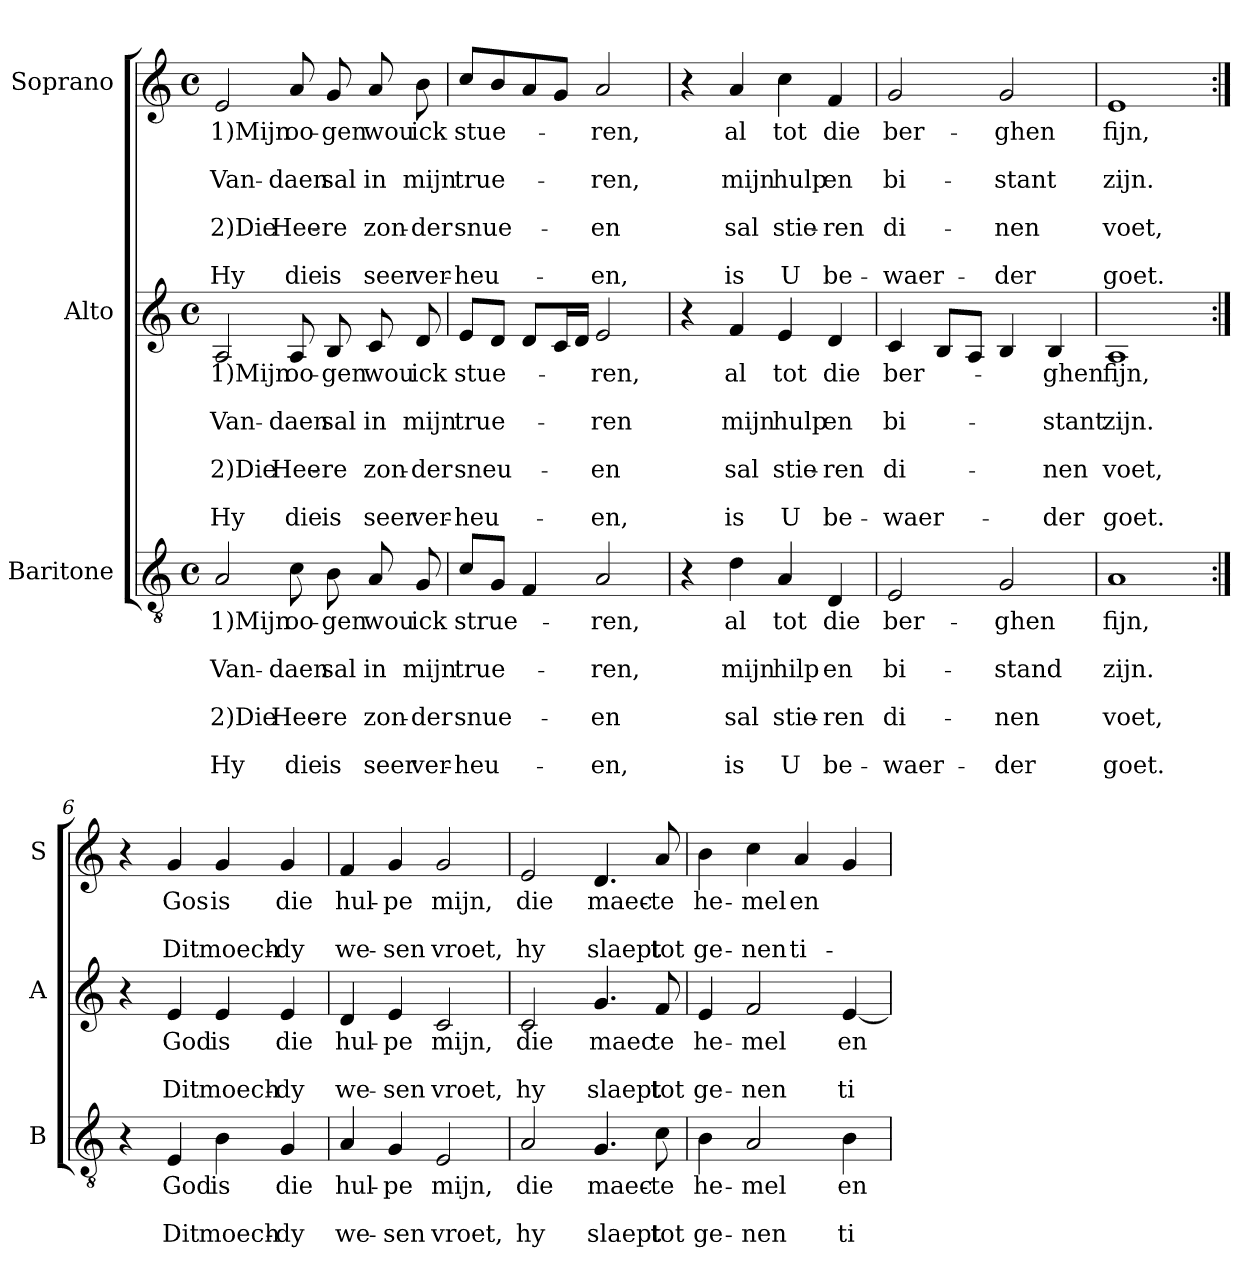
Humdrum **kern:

**kern	**text	**text	**text	**text	**text	**text	**text	**kern	**text	**text	**text	**text	**text	**text	**text	**kern	**text	**text	**text	**text	**text	**text	**text
*part3	*part3	*part3	*part3	*part3	*part3	*part3	*part3	*part2	*part2	*part2	*part2	*part2	*part2	*part2	*part2	*part1	*part1	*part1	*part1	*part1	*part1	*part1	*part1
*staff3	*staff3	*staff3	*staff3	*staff3	*staff3	*staff3	*staff3	*staff2	*staff2	*staff2	*staff2	*staff2	*staff2	*staff2	*staff2	*staff1	*staff1	*staff1	*staff1	*staff1	*staff1	*staff1	*staff1
*I"Baritone	*	*	*	*	*	*	*	*I"Alto	*	*	*	*	*	*	*	*I"Soprano	*	*	*	*	*	*	*
*I'B	*	*	*	*	*	*	*	*I'A	*	*	*	*	*	*	*	*I'S	*	*	*	*	*	*	*
*clefGv2	*	*	*	*	*	*	*	*clefG2	*	*	*	*	*	*	*	*clefG2	*	*	*	*	*	*	*
*k[]	*	*	*	*	*	*	*	*k[]	*	*	*	*	*	*	*	*k[]	*	*	*	*	*	*	*
*C:	*	*	*	*	*	*	*	*C:	*	*	*	*	*	*	*	*C:	*	*	*	*	*	*	*
*M4/4	*	*	*	*	*	*	*	*M4/4	*	*	*	*	*	*	*	*M4/4	*	*	*	*	*	*	*
*met(c)	*	*	*	*	*	*	*	*met(c)	*	*	*	*	*	*	*	*met(c)	*	*	*	*	*	*	*
=1	=1	=1	=1	=1	=1	=1	=1	=1	=1	=1	=1	=1	=1	=1	=1	=1	=1	=1	=1	=1	=1	=1	=1
!	!LO:LY:b	!	!LO:LY:b	!	!LO:LY:b	!	!LO:LY:b	!	!LO:LY:b	!	!LO:LY:b	!	!LO:LY:b	!	!LO:LY:b	!	!LO:LY:b	!	!LO:LY:b	!	!LO:LY:b	!	!LO:LY:b
2A/	1)Mijn	.	Van-	.	2)Die	.	Hy	2A/	1)Mijn	.	Van-	.	2)Die	.	Hy	2e/	1)Mijn	.	Van-	.	2)Die	.	Hy
!	!LO:LY:b	!	!LO:LY:b	!	!LO:LY:b	!	!LO:LY:b	!	!LO:LY:b	!	!LO:LY:b	!	!LO:LY:b	!	!LO:LY:b	!	!LO:LY:b	!	!LO:LY:b	!	!LO:LY:b	!	!LO:LY:b
8c\	oo-	.	-daen	.	Hee-	.	die	8A/	oo-	.	-daen	.	Hee-	.	die	8a/	oo-	.	-daen	.	Hee-	.	die
!	!LO:LY:b	!	!LO:LY:b	!	!LO:LY:b	!	!LO:LY:b	!	!LO:LY:b	!	!LO:LY:b	!	!LO:LY:b	!	!LO:LY:b	!	!LO:LY:b	!	!LO:LY:b	!	!LO:LY:b	!	!LO:LY:b
8B\	-gen	.	sal	.	-re	.	is	8B/	-gen	.	sal	.	-re	.	is	8g/	-gen	.	sal	.	-re	.	is
!	!LO:LY:b	!	!LO:LY:b	!	!LO:LY:b	!	!LO:LY:b	!	!LO:LY:b	!	!LO:LY:b	!	!LO:LY:b	!	!LO:LY:b	!	!LO:LY:b	!	!LO:LY:b	!	!LO:LY:b	!	!LO:LY:b
8A/	wou	.	in	.	zon-	.	seer	8c/	wou	.	in	.	zon-	.	seer	8a/	wou	.	in	.	zon-	.	seer
!	!LO:LY:b	!	!LO:LY:b	!	!LO:LY:b	!	!LO:LY:b	!	!LO:LY:b	!	!LO:LY:b	!	!LO:LY:b	!	!LO:LY:b	!	!LO:LY:b	!	!LO:LY:b	!	!LO:LY:b	!	!LO:LY:b
8G/	ick	.	mijn	.	-der	.	ver-	8d/	ick	.	mijn	.	-der	.	ver-	8b\	ick	.	mijn	.	-der	.	ver-
=2	=2	=2	=2	=2	=2	=2	=2	=2	=2	=2	=2	=2	=2	=2	=2	=2	=2	=2	=2	=2	=2	=2	=2
!	!LO:LY:b	!	!LO:LY:b	!	!LO:LY:b	!	!LO:LY:b	!	!LO:LY:b	!	!LO:LY:b	!	!LO:LY:b	!	!LO:LY:b	!	!LO:LY:b	!	!LO:LY:b	!	!LO:LY:b	!	!LO:LY:b
8c/L	strue-	.	true-	.	snue-	.	-heu-	8e/L	stue-	.	true-	.	sneu-	.	-heu-	8cc/L	stue-	.	true-	.	snue-	.	-heu-
8G/J	.	.	.	.	.	.	.	8d/J	.	.	.	.	.	.	.	8b/	.	.	.	.	.	.	.
4F/	.	.	.	.	.	.	.	8d/L	.	.	.	.	.	.	.	8a/	.	.	.	.	.	.	.
.	.	.	.	.	.	.	.	16c/L	.	.	.	.	.	.	.	8g/J	.	.	.	.	.	.	.
.	.	.	.	.	.	.	.	16d/JJ	.	.	.	.	.	.	.	.	.	.	.	.	.	.	.
!	!LO:LY:b	!	!LO:LY:b	!	!LO:LY:b	!	!LO:LY:b	!	!LO:LY:b	!	!LO:LY:b	!	!LO:LY:b	!	!LO:LY:b	!	!LO:LY:b	!	!LO:LY:b	!	!LO:LY:b	!	!LO:LY:b
2A/	-ren,	.	-ren,	.	-en	.	-en,	2e/	-ren,	.	-ren	.	-en	.	-en,	2a/	-ren,	.	-ren,	.	-en	.	-en,
=3	=3	=3	=3	=3	=3	=3	=3	=3	=3	=3	=3	=3	=3	=3	=3	=3	=3	=3	=3	=3	=3	=3	=3
4r	.	.	.	.	.	.	.	4r	.	.	.	.	.	.	.	4r	.	.	.	.	.	.	.
!	!LO:LY:b	!	!LO:LY:b	!	!LO:LY:b	!	!LO:LY:b	!	!LO:LY:b	!	!LO:LY:b	!	!LO:LY:b	!	!LO:LY:b	!	!LO:LY:b	!	!LO:LY:b	!	!LO:LY:b	!	!LO:LY:b
4d\	al	.	mijn	.	sal	.	is	4f/	al	.	mijn	.	sal	.	is	4a/	al	.	mijn	.	sal	.	is
!	!LO:LY:b	!	!LO:LY:b	!	!LO:LY:b	!	!LO:LY:b	!	!LO:LY:b	!	!LO:LY:b	!	!LO:LY:b	!	!LO:LY:b	!	!LO:LY:b	!	!LO:LY:b	!	!LO:LY:b	!	!LO:LY:b
4A/	tot	.	hilp	.	stie-	.	U	4e/	tot	.	hulp	.	stie-	.	U	4cc\	tot	.	hulp	.	stie-	.	U
!	!LO:LY:b	!	!LO:LY:b	!	!LO:LY:b	!	!LO:LY:b	!	!LO:LY:b	!	!LO:LY:b	!	!LO:LY:b	!	!LO:LY:b	!	!LO:LY:b	!	!LO:LY:b	!	!LO:LY:b	!	!LO:LY:b
4D/	die	.	en	.	-ren	.	be-	4d/	die	.	en	.	-ren	.	be-	4f/	die	.	en	.	-ren	.	be-
=4	=4	=4	=4	=4	=4	=4	=4	=4	=4	=4	=4	=4	=4	=4	=4	=4	=4	=4	=4	=4	=4	=4	=4
!	!LO:LY:b	!	!LO:LY:b	!	!LO:LY:b	!	!LO:LY:b	!	!LO:LY:b	!	!LO:LY:b	!	!LO:LY:b	!	!LO:LY:b	!	!LO:LY:b	!	!LO:LY:b	!	!LO:LY:b	!	!LO:LY:b
2E/	ber-	.	bi-	.	di-	.	-waer-	4c/	ber-	.	bi-	.	di-	.	-waer-	2g/	ber-	.	bi-	.	di-	.	-waer-
.	.	.	.	.	.	.	.	8B/L	.	.	.	.	.	.	.	.	.	.	.	.	.	.	.
.	.	.	.	.	.	.	.	8A/J	.	.	.	.	.	.	.	.	.	.	.	.	.	.	.
!	!LO:LY:b	!	!LO:LY:b	!	!LO:LY:b	!	!LO:LY:b	!	!	!	!	!	!	!	!	!	!LO:LY:b	!	!LO:LY:b	!	!LO:LY:b	!	!LO:LY:b
2G/	-ghen	.	-stand	.	-nen	.	-der	4B/	.	.	.	.	.	.	.	2g/	-ghen	.	-stant	.	-nen	.	-der
!	!	!	!	!	!	!	!	!	!LO:LY:b	!	!LO:LY:b	!	!LO:LY:b	!	!LO:LY:b	!	!	!	!	!	!	!	!
.	.	.	.	.	.	.	.	4B/	-ghen	.	-stant	.	-nen	.	-der	.	.	.	.	.	.	.	.
=5	=5	=5	=5	=5	=5	=5	=5	=5	=5	=5	=5	=5	=5	=5	=5	=5	=5	=5	=5	=5	=5	=5	=5
!	!LO:LY:b	!	!LO:LY:b	!	!LO:LY:b	!	!LO:LY:b	!	!LO:LY:b	!	!LO:LY:b	!	!LO:LY:b	!	!LO:LY:b	!	!LO:LY:b	!	!LO:LY:b	!	!LO:LY:b	!	!LO:LY:b
1A	fijn,	.	zijn.	.	voet,	.	goet.	1A	fijn,	.	zijn.	.	voet,	.	goet.	1e	fijn,	.	zijn.	.	voet,	.	goet.
!!LO:LB:g=z
=6:|!	=6:|!	=6:|!	=6:|!	=6:|!	=6:|!	=6:|!	=6:|!	=6:|!	=6:|!	=6:|!	=6:|!	=6:|!	=6:|!	=6:|!	=6:|!	=6:|!	=6:|!	=6:|!	=6:|!	=6:|!	=6:|!	=6:|!	=6:|!
4r	.	.	.	.	.	.	.	4r	.	.	.	.	.	.	.	4r	.	.	.	.	.	.	.
!	!LO:LY:b	!	!LO:LY:b	!	!	!	!	!	!LO:LY:b	!	!LO:LY:b	!	!	!	!	!	!LO:LY:b	!	!LO:LY:b	!	!	!	!
4E/	God	.	Dit	.	.	.	.	4e/	God	.	Dit	.	.	.	.	4g/	Gos	.	Dit	.	.	.	.
!	!LO:LY:b	!	!LO:LY:b	!	!	!	!	!	!LO:LY:b	!	!LO:LY:b	!	!	!	!	!	!LO:LY:b	!	!LO:LY:b	!	!	!	!
4B\	is	.	moech-	.	.	.	.	4e/	is	.	moech-	.	.	.	.	4g/	is	.	moech-	.	.	.	.
!	!LO:LY:b	!	!LO:LY:b	!	!	!	!	!	!LO:LY:b	!	!LO:LY:b	!	!	!	!	!	!LO:LY:b	!	!LO:LY:b	!	!	!	!
4G/	die	.	-dy	.	.	.	.	4e/	die	.	-dy	.	.	.	.	4g/	die	.	-dy	.	.	.	.
=7	=7	=7	=7	=7	=7	=7	=7	=7	=7	=7	=7	=7	=7	=7	=7	=7	=7	=7	=7	=7	=7	=7	=7
!	!LO:LY:b	!	!LO:LY:b	!	!	!	!	!	!LO:LY:b	!	!LO:LY:b	!	!	!	!	!	!LO:LY:b	!	!LO:LY:b	!	!	!	!
4A/	hul-	.	we-	.	.	.	.	4d/	hul-	.	we-	.	.	.	.	4f/	hul-	.	we-	.	.	.	.
!	!LO:LY:b	!	!LO:LY:b	!	!	!	!	!	!LO:LY:b	!	!LO:LY:b	!	!	!	!	!	!LO:LY:b	!	!LO:LY:b	!	!	!	!
4G/	-pe	.	-sen	.	.	.	.	4e/	-pe	.	-sen	.	.	.	.	4g/	-pe	.	-sen	.	.	.	.
!	!LO:LY:b	!	!LO:LY:b	!	!	!	!	!	!LO:LY:b	!	!LO:LY:b	!	!	!	!	!	!LO:LY:b	!	!LO:LY:b	!	!	!	!
2E/	mijn,	.	vroet,	.	.	.	.	2c/	mijn,	.	vroet,	.	.	.	.	2g/	mijn,	.	vroet,	.	.	.	.
=8	=8	=8	=8	=8	=8	=8	=8	=8	=8	=8	=8	=8	=8	=8	=8	=8	=8	=8	=8	=8	=8	=8	=8
!	!LO:LY:b	!	!LO:LY:b	!	!	!	!	!	!LO:LY:b	!	!LO:LY:b	!	!	!	!	!	!LO:LY:b	!	!LO:LY:b	!	!	!	!
2A/	die	.	hy	.	.	.	.	2c/	die	.	hy	.	.	.	.	2e/	die	.	hy	.	.	.	.
!	!LO:LY:b	!	!LO:LY:b	!	!	!	!	!	!LO:LY:b	!	!LO:LY:b	!	!	!	!	!	!LO:LY:b	!	!LO:LY:b	!	!	!	!
4.G/	maec-	.	slaept	.	.	.	.	4.g/	maec	.	slaept	.	.	.	.	4.d/	maec-	.	slaept	.	.	.	.
!	!LO:LY:b	!	!LO:LY:b	!	!	!	!	!	!LO:LY:b	!	!LO:LY:b	!	!	!	!	!	!LO:LY:b	!	!LO:LY:b	!	!	!	!
8c\	-te	.	tot	.	.	.	.	8f/	te	.	tot	.	.	.	.	8a/	-te	.	tot	.	.	.	.
=9	=9	=9	=9	=9	=9	=9	=9	=9	=9	=9	=9	=9	=9	=9	=9	=9	=9	=9	=9	=9	=9	=9	=9
!	!LO:LY:b	!	!LO:LY:b	!	!	!	!	!	!LO:LY:b	!	!LO:LY:b	!	!	!	!	!	!LO:LY:b	!	!LO:LY:b	!	!	!	!
4B\	he-	.	ge-	.	.	.	.	4e/	he-	.	ge-	.	.	.	.	4b\	he-	.	ge-	.	.	.	.
!	!LO:LY:b	!	!LO:LY:b	!	!	!	!	!	!LO:LY:b	!	!LO:LY:b	!	!	!	!	!	!LO:LY:b	!	!LO:LY:b	!	!	!	!
2A/	-mel	.	-nen	.	.	.	.	2f/	-mel	.	-nen	.	.	.	.	4cc\	-mel	.	-nen	.	.	.	.
!	!	!	!	!	!	!	!	!	!	!	!	!	!	!	!	!	!LO:LY:b	!	!LO:LY:b	!	!	!	!
.	.	.	.	.	.	.	.	.	.	.	.	.	.	.	.	4a/	en	.	ti-	.	.	.	.
!	!LO:LY:b	!	!LO:LY:b	!	!	!	!	!	!LO:LY:b	!	!LO:LY:b	!	!	!	!	!	!	!	!	!	!	!	!
4B\	en	.	ti-	.	.	.	.	[4e/	en	.	ti-	.	.	.	.	4g/	.	.	.	.	.	.	.
=	=	=	=	=	=	=	=	=	=	=	=	=	=	=	=	=	=	=	=	=	=	=	=
*-	*-	*-	*-	*-	*-	*-	*-	*-	*-	*-	*-	*-	*-	*-	*-	*-	*-	*-	*-	*-	*-	*-	*-
